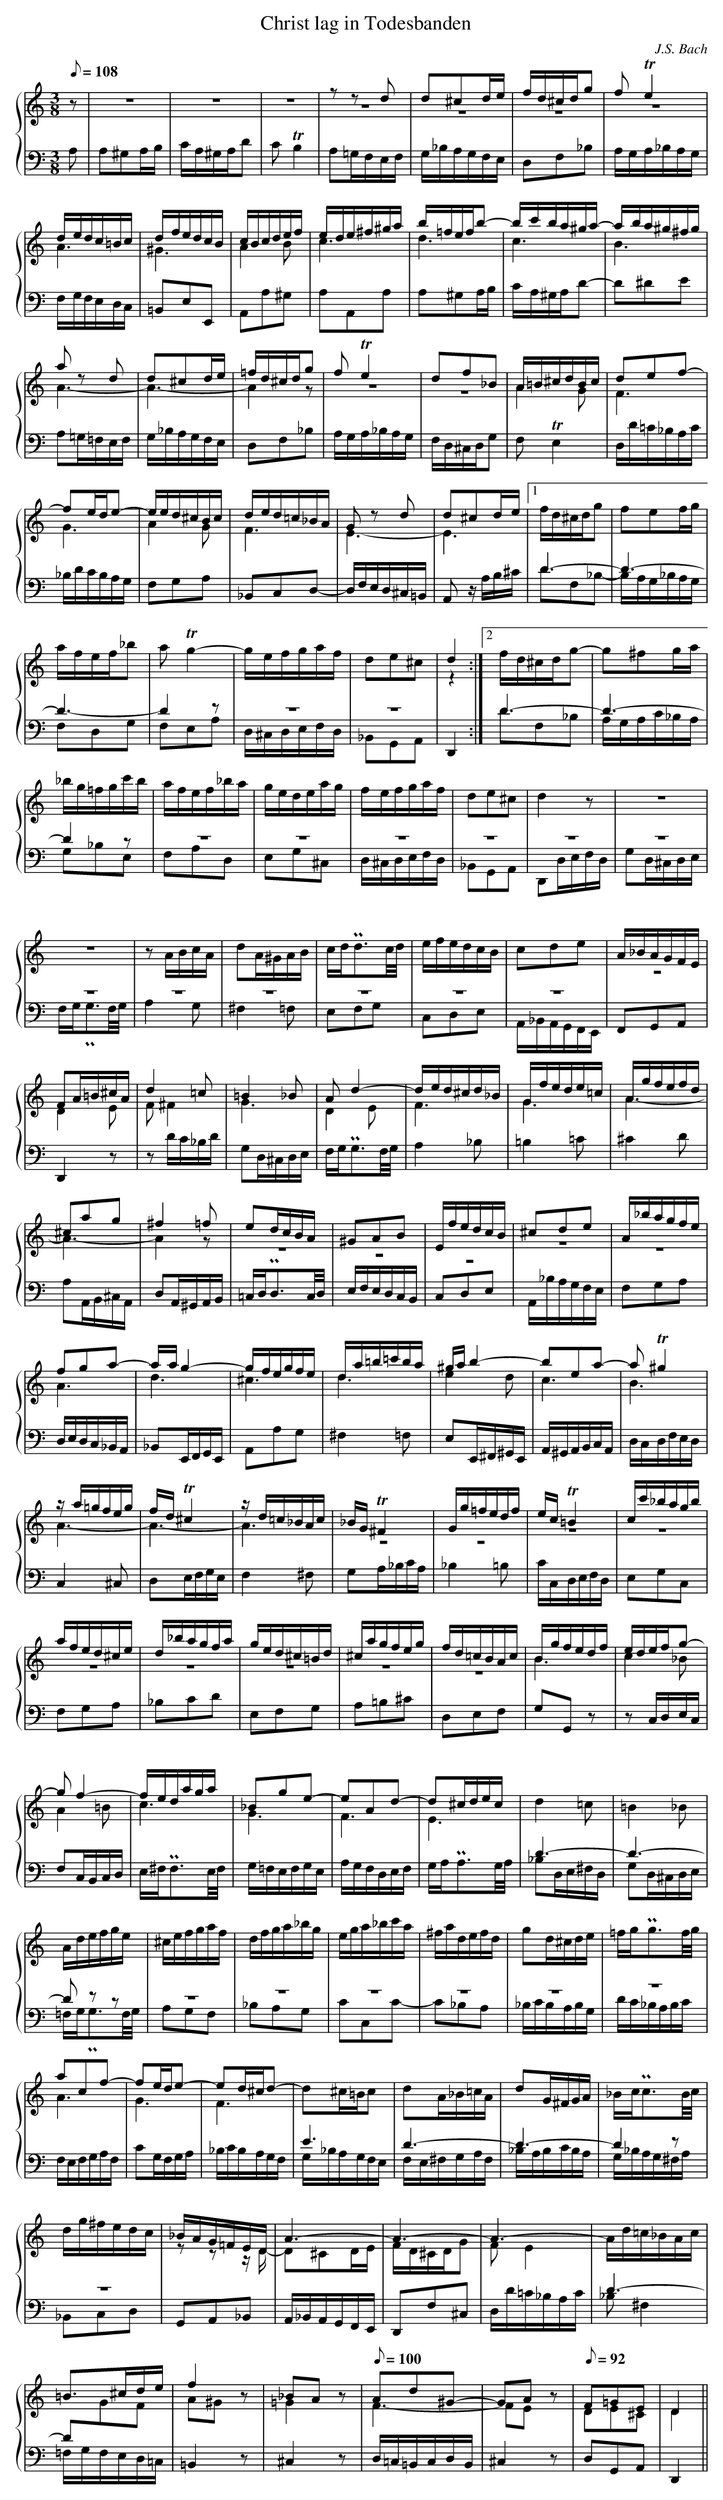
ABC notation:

X:1
T:Christ lag in Todesbanden
C:J.S. Bach
M:3/8
L:1/8
Q:1/8=108
%%staves {1 *2 3}
K:C
V:1
z|z3|z3|z3|zzd|d^cd/e/|f/d/^c/d/g|fTe2|
V:2
z|z3|z3|z3|z3|z3|z3|z3|
V:3
A,|A,^G,A,/B,/|C/A,/^G,/A,/D|CTB,2|A,=G,/F,/E,/F,/|\
	G,/_B,/A,/G,/F,/E,/|D,F,_B,|A,/G,/A,/_B,/A,/G,/|
V:1
d/e/d/c/=B/c/|d/f/e/d/c/B/|c/B/c/d/e/f/|e/d/e/^f/^g/a/|\
	b/=f/e/f/b-|b/c'/b/a/^g/a/-|a/b/a/^g/^f/g/|
V:2
A3|^G3|A2B|c3|d3|c3|B3|
V:3
F,/G,/F,/E,/D,/C,/|=B,,E,E,,|A,,A,^G,|A,A,,A,|A,^G,A,/B,/|C/A,/^G,/A,/D-|D^DE|
V:1
a zd|d^cd/e/|=f/d/^c/d/g|fTe2|df_B|A/=B/^c/d/B/c/|def-|
V:2
A3-|A3-|A2z|z3|z3|A2G|F3|
V:3
A,=G,/=F,/E,/F,/|G,/_B,/A,/G,/F,/E,/|D,F,_B,|\
	A,/G,/A,/_B,/A,/G,/|F,/D,/^C,/D,/G,|F,TE,2|D,/D/=C/_B,/A,/C/|
V:1
fe/d/e-|e/e/d/^c/B/c/|d/e/d/=c/_B/A/|G zd|d^cd/e/|1f/d/^c/d/g|fef/g/|
V:2
G3|A2G|F3|E3-|E3|1D3-|D3-|
V:3
_B,/D/C/B,/A,/G,/|F,G,A,|_B,,C,D,-|D,/F,/E,/D,/^C,/=B,,/|\
	A,, z/A,/B,/^C/|1DF,_B,-|B,/A,/G,/_B,/A,/G,/|
V:1
a/f/e/f/_b|aTg2-|g/e/f/g/a/f/|de^c|d2:|2f/d/^c/d/g-|g^fg/a/|
V:2
D3-|D2z|z3|z3|z2:|2D3-|D3-|
V:3
F,D,G,|F,E,A,|D,/^C,/D,/E,/F,/D,/|_B,,G,,A,,|D,,2:|2DF,_B,|A,/G,/A,/C/_B,/A,/|
V:1
_b/g/=f/g/c'/b/|a/f/e/f/_b/a/|g/e/d/e/a/g/|f/e/f/g/a/f/|de^c|d2z|z3|
V:2
D2z|z3|z3|z3|z3|z3|z3|
V:3
G,_B,E,|F,A,D,|E,G,^C,|D,/^C,/D,/E,/F,/D,/|_B,,G,,A,,|D,,D,/E,/F,/D,/|G,D,/^C,/D,/E,/|
V:1
z3|zA/B/c/A/|dA/^G/A/B/|c/d/Pd3/c//d//|e/f/e/d/c/B/|cde|A/_B/A/G/F/E/|
V:2
z3|z3|z3|z3|z3|z3|z3|
V:3
F,/G,/PG,3/F,//G,//|A,2G,|^F,2=F,|E,F,G,|C,D,E,|A,,/_B,,/A,,/G,,/F,,/E,,/|F,,G,,A,,|
V:1
FA/=B/^c/A/|d2=c|=B2_B|Ad2-|d/e/d/^c/d/_B/|G/f/e/d/e/=c/|A/g/f/e/f/d/|
V:2
D2E|F^F2|G3|D2E|F3|G3|A3-|
V:3
D,,2z|zD/C/_B,/D/|G,D,/^C,/D,/E,/|F,/G,/PG,3/F,//G,//|A,2_B,|=B,2=C|^C2D|
V:1
^cag|^f2=f|ed/c/B/A/|^GAB|E/f/e/d/c/B/|^cde|A/_b/a/g/f/e/|
V:2
A3-|A2z|z3|z3|z3|z3|z3|
V:3
A,A,,/B,,/^C,/A,,/|D,A,,/^G,,/A,,/B,,/|=C,/D,/PD,3/C,//D,//|\
	E,/F,/E,/D,/C,/B,,/|C,D,E,|A,,/_B,/A,/G,/F,/E,/|F,G,A,|
V:1
fga-|a/a/g2-|g/f/e/g/f/e/|d/a/=b/=c'/b/a/|^g/a/b2-|bea-|aT^g2|
V:2
A3|d3|^c3|d3|e2d|c3|B3|
V:3
D,/E,/D,/C,/_B,,/A,,/|_B,,E,,/F,,/G,,/E,,/|A,,A,G,|^F,2=F,|\
	E,E,,/^F,,/^G,,/E,,/|A,,/^G,,/A,,/B,,/C,/A,,/|D,/C,/D,/F,/E,/D,/|
V:1
z/a/=g/f/e/g/|f/d/T^c2|z/d/=c/_B/A/c/|_B/G/T^F2|G/g/=f/e/d/f/|e/c/T=B2|c/c'/_b/a/g/b/|
V:2
A3-|A3-|A3|z3|z3|z3|z3|
V:3
C,2^C,|D,E,/F,/G,/E,/|F,2^F,|G,A,/_B,/C/A,/|_B,2=B,|C/C,/D,/E,/F,/D,/|E,G,C,|
V:1
a/f/e/d/^c/e/|d/_b/a/g/f/a/|g/e/d/^c/=B/d/|^c/a/g/f/e/g/|\
	f/d/=c/B/A/c/|B/g/f/e/d/f/|e/d/e/f/g-|
V:2
z3|z3|z3|z3|z3|B3|c2_B|
V:3
F,G,A,|_B,CD|E,F,G,|A,=B,^C|D,E,F,|G,G,,z|zC,/D,/E,/C,/|
V:1
gf2-|f/e/d/a/g/a/|_Bge-|eAd-|d^c/d/e/c/|d2=c|=B2_B|
V:2
A2=B|c3|G3|F3|E3|D3-|D3-|
V:3
F,C,/B,,/C,/D,/|E,/^F,/PF,3/E,//F,//|G,/=F,/E,/F,/G,/E,/|\
	A,/G,/F,/D,/E,/F,/|G,/A,/PA,3/G,//A,//|_B,D,/E,/^F,/D,/|G,D,/^C,/D,/E,/|
V:1
A/d/e/f/g/e/|^c/e/f/g/a/f/|d/f/g/a/_b/g/|e/g/a/_b/c'/a/|\
	^f/a/d/e/f/d/|gd/^c/d/e/|=f/g/Pg3/f//g//|
V:2
Dzz|z3|z3|z3|z3|z3|z3|
V:3
=F,/G,/PG,3/F,//G,//|A,G,F,|_B,A,G,|CC,C-|C_B,A,|_B,/C/B,/A,/B,/G,/|D/C/_B,/A,/B,/C/|
V:1
acf-|fe/d/e-|ed/^c/d-|d^c/=B/c|dA/_B/=c/A/|dG/^F/G/A/|_B/c/Pc3/B//c//|
V:2
A3|G3|F3|E3|D3-|D3-|D2z|
V:3
F,/E,/F,/G,/A,/F,/|CG,/F,/G,/A,/|_B,/C/B,/A,/G,/F,/|G,/_B,/A,/G,/F,/E,/|\
	F,/E,/^F,/G,/A,/F,/|_B,/A,/B,/C/B,/A,/|G,/_B,/A,/G,/^F,/A,/|
V:1
d/g/^f/e/d/c/|_B/A/G/=F/E/D/|A3-|A3-|A3-|A/d/=c/_B/A/c/|
V:2
z3|zzz/D/-|D^CD/E/|F/D/^C/D/G|FE2|D3-|
V:3
_B,,C,D,|G,,A,,_B,,|A,,/_B,,/A,,/G,,/F,,/E,,/|D,,F,^C,|D,/D/=C/_B,/A,/C/|_B,^F,2|
V:1
=B3/^c/d/e/|f2z|_BAz|\
Q:1/8=100
	Ad^G-|\
	GAz|\
Q:1/8=92
	F=GE|D2||
V:2
DGF|A^Gz|=G2z|F3-|FEz|DE^C|D2||
V:3
=F,/G,/F,/E,/D,/=C,/|=B,,2z|^C,2z|D,/=C,/=B,,/C,/D,/B,,/|^C,2z|D,G,,A,,|D,,2||
